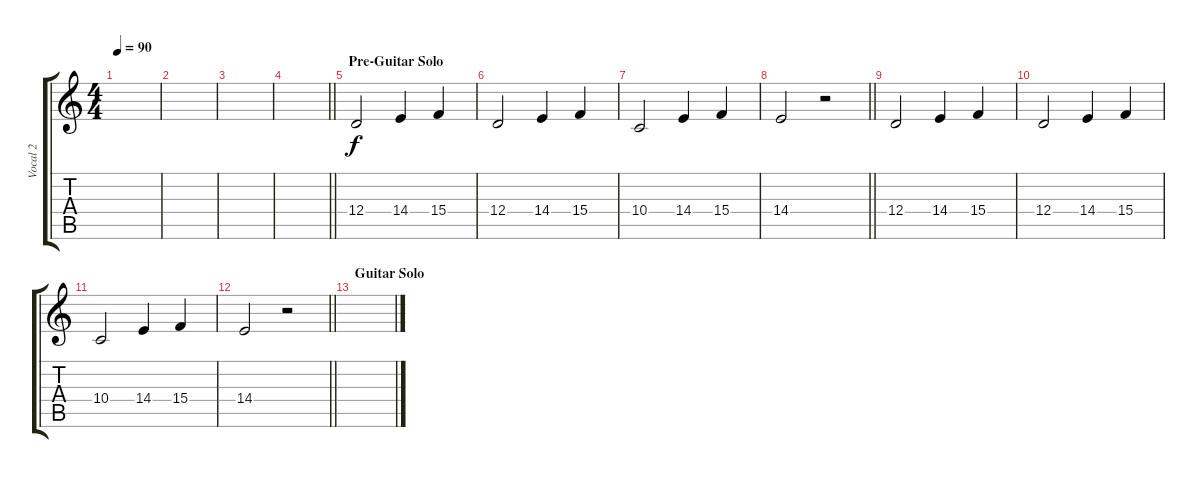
\track ("Vocal 2" "Vocal 2") {instrument clarinet}
\staff {score tabs}
\tuning (E4 B3 G3 D3 A2 D2) {hide}
\ts (4 4)
\tempo 90
\clef g2
\ks c
|
|
|
\barLineRight lightlight
|
\section ("" "Pre-Guitar Solo")
12.4.2{volume 9 balance 16} 14.4.4 15.4.4 |
12.4.2 14.4.4 15.4.4 |
10.4.2 14.4.4 15.4.4 |
\barLineRight lightlight
14.4.2 r.2 |
12.4.2 14.4.4 15.4.4 |
12.4.2 14.4.4 15.4.4 |
10.4.2 14.4.4 15.4.4 |
\barLineRight lightlight
14.4.2 r.2 |
\section ("" "Guitar Solo")
